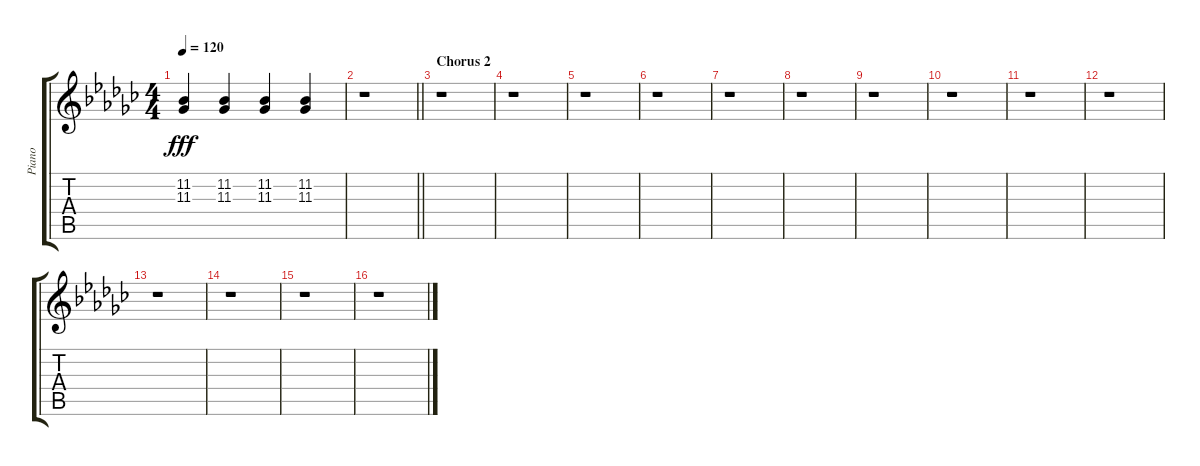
\track ("Piano" "Piano") {instrument acousticgrandpiano}
\staff {score tabs}
\tuning (E4 B3 G3 D3 A2 E2) {hide}
\ts (4 4)
\tempo 120
\clef g2
\ks gb
(11.2 11.3).4{dy fff} (11.2 11.3).4 (11.2 11.3).4 (11.2 11.3).4 |
\barLineRight lightlight
r.1 |
\section ("" "Chorus 2")
r.1 |
r.1 |
r.1 |
r.1 |
r.1 |
r.1 |
r.1 |
r.1 |
r.1 |
r.1 |
r.1 |
r.1 |
r.1 |
r.1
